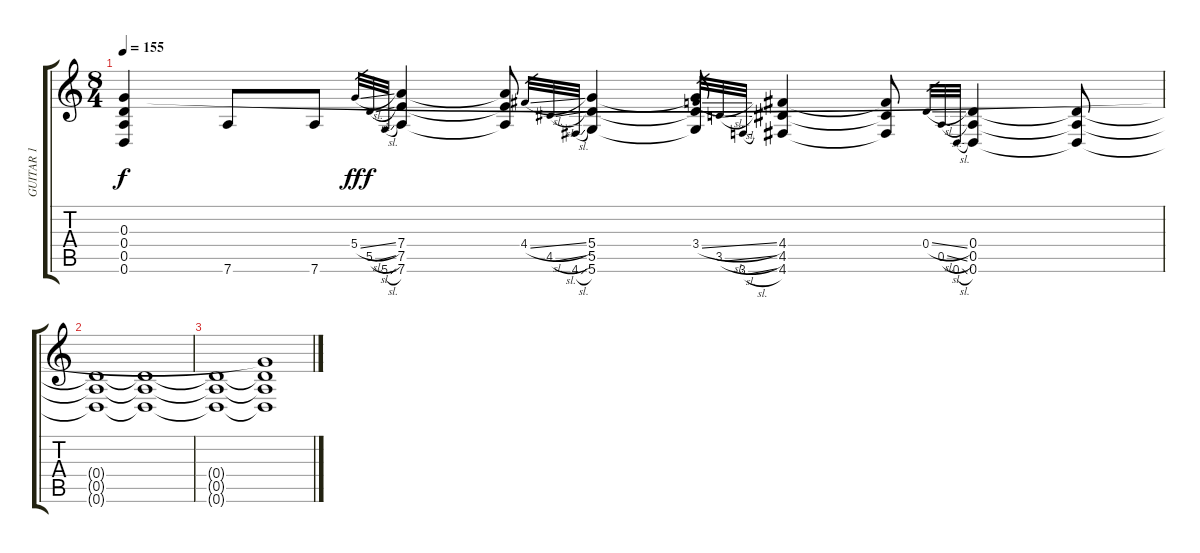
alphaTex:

\track ("GUITAR 1" "GUITAR 1") {instrument electricguitarjazz}
\staff {score tabs}
\tuning (E4 B3 G3 D3 A2 D2) {hide}
\ts (8 4)
\tempo 155
\clef g2
\ks c
(0.3{t} 0.4{t} 0.5{t} 0.6{t}).4{dy f} 7.6.8 7.6.8 5.4{sl}.32{gr dy ff} 5.5{sl}.32{gr dy f} 5.6{sl}.32{gr} (7.4 7.5 7.6).4 (7.4{t} 7.5{t} 7.6{t}).8 4.4{sl}.32{gr} 4.5{sl}.32{gr} 4.6{sl}.32{gr} (5.4 5.5 5.6).4 (5.4{t} 5.5{t} 5.6{t}).8 3.4{sl}.32{gr} 3.5{sl}.32{gr} 3.6{sl}.32{gr} (4.4 4.5 4.6).4 (4.4{t} 4.5{t} 4.6{t}).8 0.4{sl}.32{gr} 0.5{sl}.32{gr} 0.6{sl}.32{gr} (0.4 0.5 0.6).4 (0.4{t} 0.5{t} 0.6{t}).8 |
(0.4{t} 0.5{t} 0.6{t}).1 (0.4{t} 0.5{t} 0.6{t}).1 |
(0.4{t} 0.5{t} 0.6{t}).1 (0.3{t} 0.4{t} 0.5{t} 0.6{t}).1
